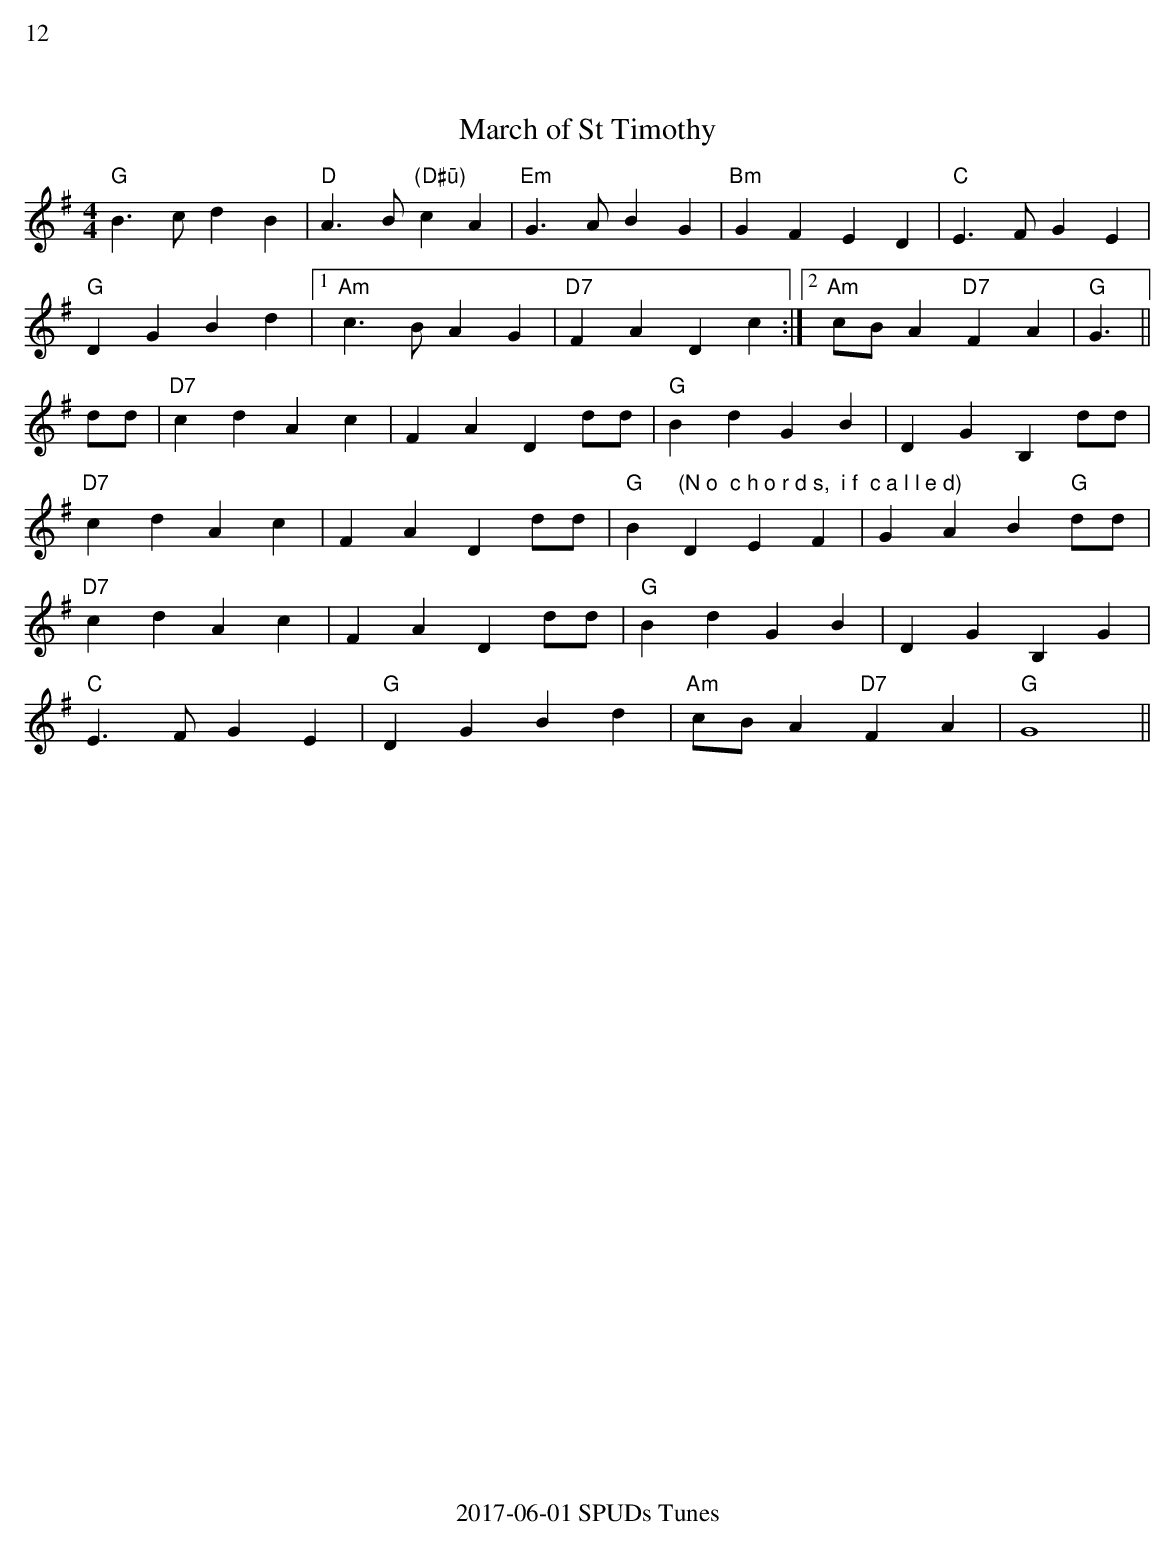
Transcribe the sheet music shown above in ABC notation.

X:1
%%text 12
T:March of St Timothy
M:4/4
L:1/4
K:G
"G"B>cdB|"D"A>B "(D#ū)"cA|"Em"G>A BG|"Bm"GF ED|"C"E>FGE|
"G"DG Bd| [1"Am"c>B AG|"D7"FA Dc:|[2"Am"c/2B/2A "D7"FA|"G"G3/2 ||
d/2d/2|"D7"cd Ac|FA Dd/2d/2|"G"Bd GB|DG B,d/2d/2|
"D7"cd Ac|FA Dd/2d/2|"G"B"(N o  c h o r d s,  i f  c a l l e d)"D EF|GA B"G"d/2d/2|
"D7"cd Ac|FA Dd/2d/2|"G"Bd GB|DG B,G|
"C"E>F GE|"G"DG Bd|"Am"c/2B/2A "D7"FA|"G"G4||
